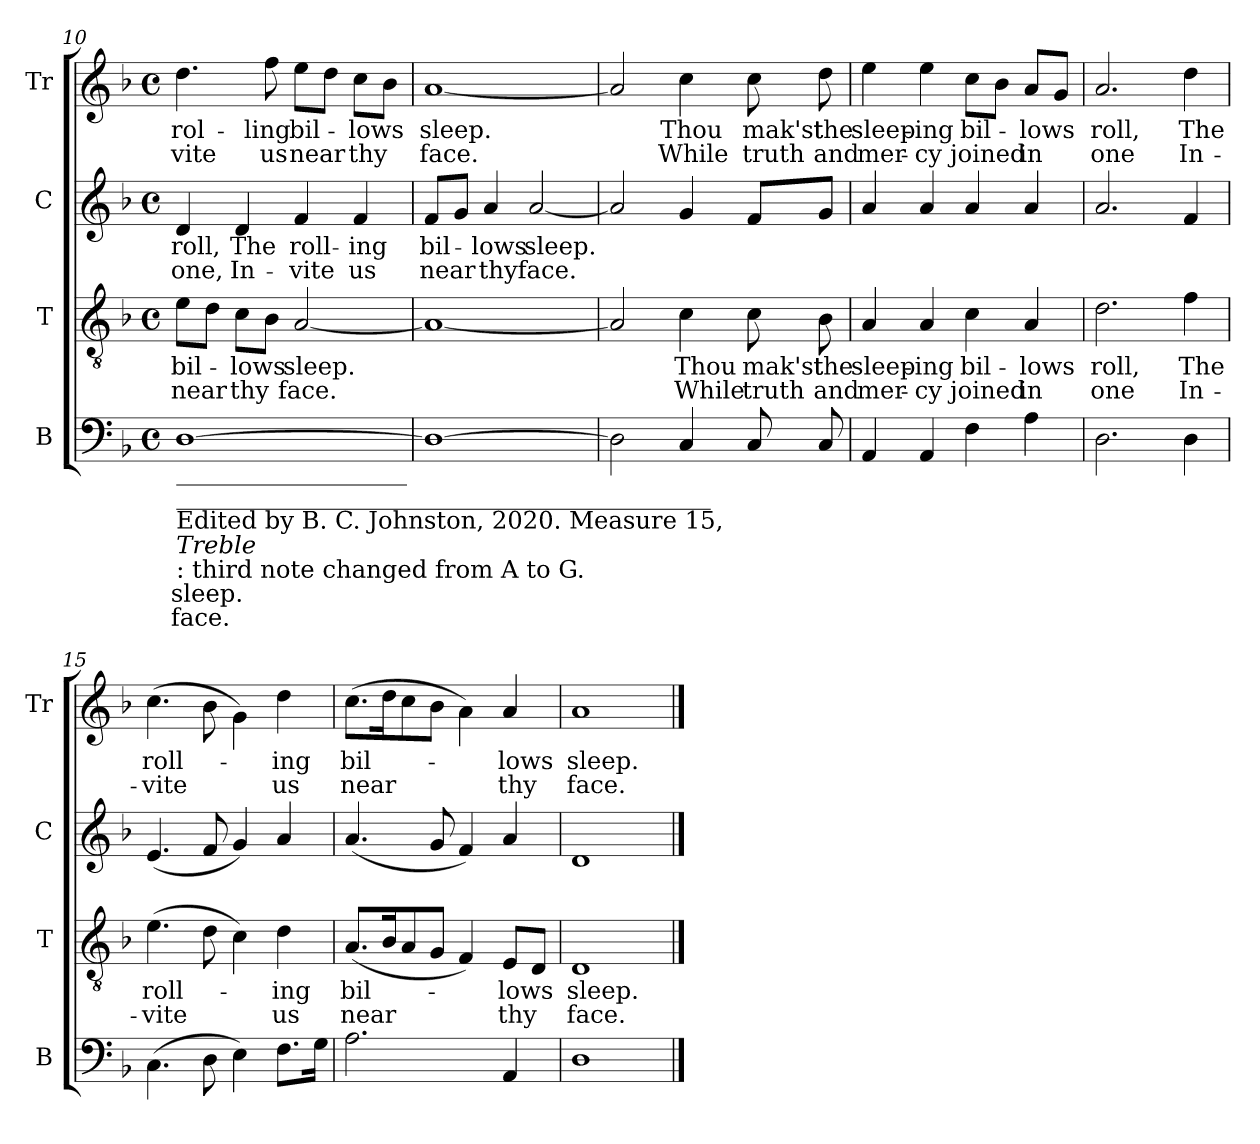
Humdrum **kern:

**kern	**text	**text	**kern	**text	**text	**kern	**text	**text	**kern	**text	**text
*part4	*part4	*part4	*part3	*part3	*part3	*part2	*part2	*part2	*part1	*part1	*part1
*staff4	*staff4	*staff4	*staff3	*staff3	*staff3	*staff2	*staff2	*staff2	*staff1	*staff1	*staff1
*I"B	*	*	*I"T	*	*	*I"C	*	*	*I"Tr	*	*
*I'B	*	*	*I'T	*	*	*I'C	*	*	*I'Tr	*	*
*clefF4	*	*	*clefGv2	*	*	*clefG2	*	*	*clefG2	*	*
*k[b-]	*	*	*k[b-]	*	*	*k[b-]	*	*	*k[b-]	*	*
*M4/4	*	*	*M4/4	*	*	*M4/4	*	*	*M4/4	*	*
*met(c)	*	*	*met(c)	*	*	*met(c)	*	*	*met(c)	*	*
=10	=10	=10	=10	=10	=10	=10	=10	=10	=10	=10	=10
!LO:TX:b:t=___________________	!	!	!	!	!	!	!	!	!	!	!
!LO:TX:b:t=____________________________________________	!	!	!	!	!	!	!	!	!	!	!
!LO:TX:b:t=Edited by B. C. Johnston, 2020.  Measure 15,	!	!	!	!	!	!	!	!	!	!	!
!LO:TX:b:i:t=Treble	!	!	!	!	!	!	!	!	!	!	!
!LO:TX:b:t=&colon; third note changed from A to G.	!	!	!	!	!	!	!	!	!	!	!
!	!LO:LY:b	!LO:LY:b	!	!LO:LY:b	!LO:LY:b	!	!LO:LY:b	!LO:LY:b	!	!LO:LY:b	!LO:LY:b
[1D!	sleep.	face.	8e!\L	bil-	near	4d!/	roll,	one,	4.dd!\	rol-	-vite
.	.	.	8d!\J	.	.	.	.	.	.	.	.
!	!	!	!	!LO:LY:b	!LO:LY:b	!	!LO:LY:b	!LO:LY:b	!	!	!
.	.	.	8c!\L	-lows	thy	4d!/	The	In-	.	.	.
!	!	!	!	!	!	!	!	!	!	!LO:LY:b	!LO:LY:b
.	.	.	8B-!\J	.	.	.	.	.	8ff!\	-ling	us
!	!	!	!	!LO:LY:b	!LO:LY:b	!	!LO:LY:b	!LO:LY:b	!	!LO:LY:b	!LO:LY:b
.	.	.	[2A!/	sleep.	face.	4f!/	roll-	-vite	8ee!\L	bil-	near
.	.	.	.	.	.	.	.	.	8dd!\J	.	.
!	!	!	!	!	!	!	!LO:LY:b	!LO:LY:b	!	!LO:LY:b	!LO:LY:b
.	.	.	.	.	.	4f!/	-ing	us	8cc!\L	-lows	thy
.	.	.	.	.	.	.	.	.	8b-!\J	.	.
=11	=11	=11	=11	=11	=11	=11	=11	=11	=11	=11	=11
!	!	!	!	!	!	!	!LO:LY:b	!LO:LY:b	!	!LO:LY:b	!LO:LY:b
1D!_	.	.	1A!_	.	.	8f!/L	bil-	near	[1a!	sleep.	face.
.	.	.	.	.	.	8g!/J	.	.	.	.	.
!	!	!	!	!	!	!	!LO:LY:b	!LO:LY:b	!	!	!
.	.	.	.	.	.	4a!/	-lows	thy	.	.	.
!	!	!	!	!	!	!	!LO:LY:b	!LO:LY:b	!	!	!
.	.	.	.	.	.	[2a!/	sleep.	face.	.	.	.
=12	=12	=12	=12	=12	=12	=12	=12	=12	=12	=12	=12
2D!\]	.	.	2A!/]	.	.	2a!/]	.	.	2a!/]	.	.
!	!	!	!	!LO:LY:b	!LO:LY:b	!	!	!	!	!LO:LY:b	!LO:LY:b
4C!/	.	.	4c!\	Thou	While	4g!/	.	.	4cc!\	Thou	While
!	!	!	!	!LO:LY:b	!LO:LY:b	!	!	!	!	!LO:LY:b	!LO:LY:b
8C!/	.	.	8c!\	mak'st	truth	8f!/L	.	.	8cc!\	mak'st	truth
!	!	!	!	!LO:LY:b	!LO:LY:b	!	!	!	!	!LO:LY:b	!LO:LY:b
8C!/	.	.	8B-!\	the	and	8g!/J	.	.	8dd!\	the	and
=13	=13	=13	=13	=13	=13	=13	=13	=13	=13	=13	=13
!	!	!	!	!LO:LY:b	!LO:LY:b	!	!	!	!	!LO:LY:b	!LO:LY:b
4AA!/	.	.	4A!/	sleep-	mer-	4a!/	.	.	4ee!\	sleep-	mer-
!	!	!	!	!LO:LY:b	!LO:LY:b	!	!	!	!	!LO:LY:b	!LO:LY:b
4AA!/	.	.	4A!/	-ing	-cy	4a!/	.	.	4ee!\	-ing	-cy
!	!	!	!	!LO:LY:b	!LO:LY:b	!	!	!	!	!LO:LY:b	!LO:LY:b
4F!\	.	.	4c!\	bil-	joined	4a!/	.	.	8cc!\L	bil-	joined
.	.	.	.	.	.	.	.	.	8b-!\J	.	.
!	!	!	!	!LO:LY:b	!LO:LY:b	!	!	!	!	!LO:LY:b	!LO:LY:b
4A!\	.	.	4A!/	-lows	in	4a!/	.	.	8a!/L	-lows	in
.	.	.	.	.	.	.	.	.	8g!/J	.	.
=14	=14	=14	=14	=14	=14	=14	=14	=14	=14	=14	=14
!	!	!	!	!LO:LY:b	!LO:LY:b	!	!	!	!	!LO:LY:b	!LO:LY:b
2.D!\	.	.	2.d!\	roll,	one	2.a!/	.	.	2.a!/	roll,	one
!	!	!	!	!LO:LY:b	!LO:LY:b	!	!	!	!	!LO:LY:b	!LO:LY:b
4D!\	.	.	4f!\	The	In-	4f!/	.	.	4dd!\	The	In-
=15	=15	=15	=15	=15	=15	=15	=15	=15	=15	=15	=15
!	!	!	!	!LO:LY:b	!LO:LY:b	!	!	!	!	!LO:LY:b	!LO:LY:b
(>4.C!\	.	.	(>4.e!\	roll-	-vite	(<4.e!/	.	.	(>4.cc!\	roll-	-vite
8D!\	.	.	8d!\	.	.	8f!/	.	.	8b-!\	.	.
4E!\)	.	.	4c!\)	.	.	4g!/)	.	.	4g!\)	.	.
!	!	!	!	!LO:LY:b	!LO:LY:b	!	!	!	!	!LO:LY:b	!LO:LY:b
8.F!\L	.	.	4d!\	-ing	us	4a!/	.	.	4dd!\	-ing	us
16G!\Jk	.	.	.	.	.	.	.	.	.	.	.
=16	=16	=16	=16	=16	=16	=16	=16	=16	=16	=16	=16
!	!	!	!	!LO:LY:b	!LO:LY:b	!	!	!	!	!LO:LY:b	!LO:LY:b
2.A!\	.	.	(<8.A!/L	bil-	near	(<4.a!/	.	.	(>8.cc!\L	bil-	near
.	.	.	16B-!/K	.	.	.	.	.	16dd!\K	.	.
.	.	.	8A!/	.	.	.	.	.	8cc!\	.	.
.	.	.	8G!/J	.	.	8g!/	.	.	8b-!\J	.	.
.	.	.	4F!/)	.	.	4f!/)	.	.	4a!\)	.	.
!	!	!	!	!LO:LY:b	!LO:LY:b	!	!	!	!	!LO:LY:b	!LO:LY:b
4AA!/	.	.	8E!/L	-lows	thy	4a!/	.	.	4a!/	-lows	thy
.	.	.	8D!/J	.	.	.	.	.	.	.	.
=17	=17	=17	=17	=17	=17	=17	=17	=17	=17	=17	=17
!	!	!	!	!LO:LY:b	!LO:LY:b	!	!	!	!	!LO:LY:b	!LO:LY:b
1D!	.	.	1D!	sleep.	face.	1d!	.	.	1a!	sleep.	face.
==	==	==	==	==	==	==	==	==	==	==	==
*-	*-	*-	*-	*-	*-	*-	*-	*-	*-	*-	*-
